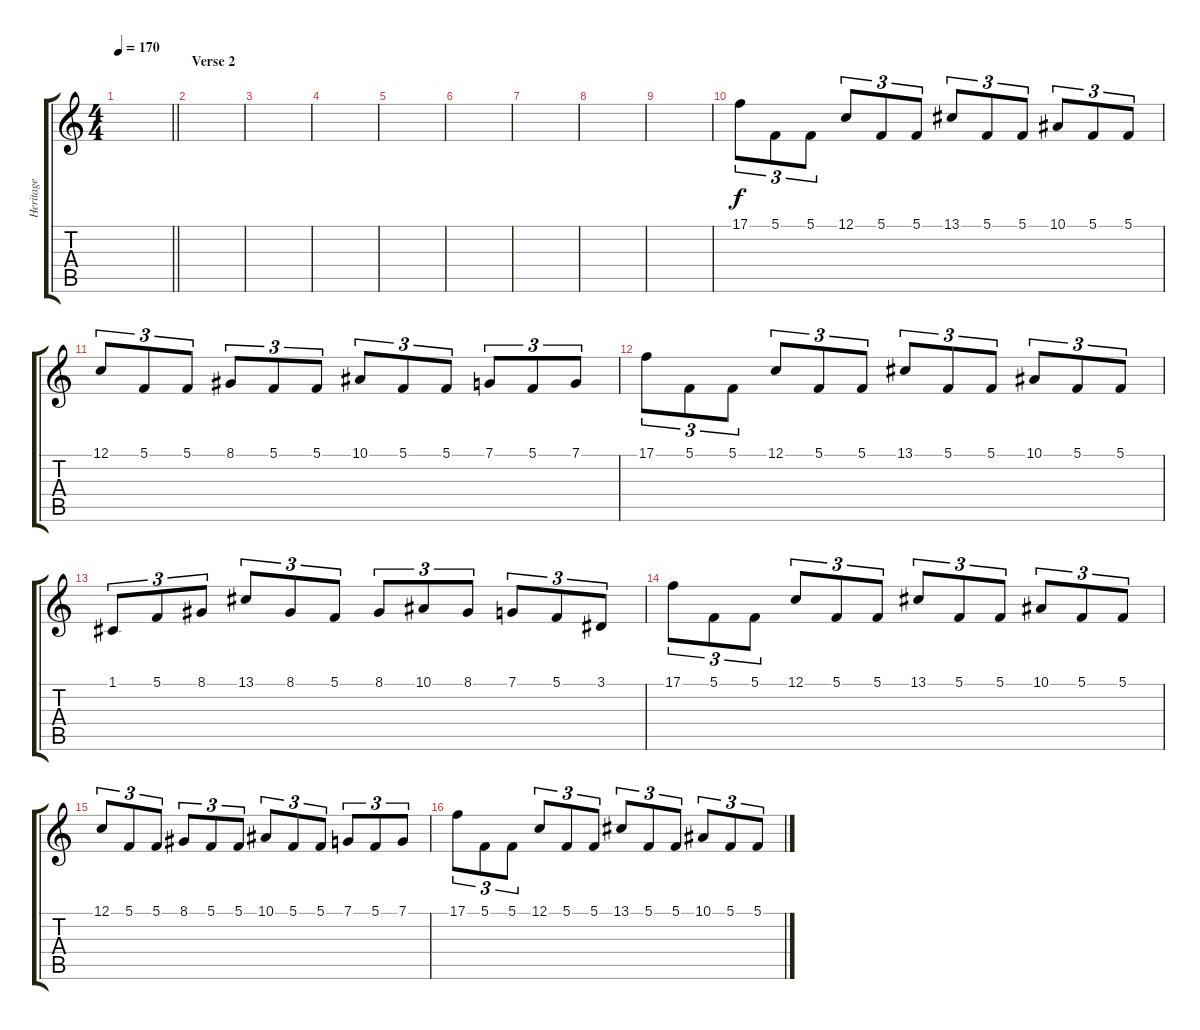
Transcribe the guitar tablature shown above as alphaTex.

\track ("Heritage" "Heritage") {instrument shamisen}
\staff {score tabs}
\tuning (C4 G3 Eb3 Bb2 F2 C2) {hide}
\ts (4 4)
\tempo 170
\clef g2
\barLineRight lightlight
\ks c
|
\section ("" "Verse 2")
|
|
|
|
|
|
|
|
17.1.8{tu (3 2)} 5.1.8{tu (3 2)} 5.1.8{tu (3 2)} 12.1.8{tu (3 2)} 5.1.8{tu (3 2)} 5.1.8{tu (3 2)} 13.1.8{tu (3 2)} 5.1.8{tu (3 2)} 5.1.8{tu (3 2)} 10.1.8{tu (3 2)} 5.1.8{tu (3 2)} 5.1.8{tu (3 2)} |
12.1.8{tu (3 2)} 5.1.8{tu (3 2)} 5.1.8{tu (3 2)} 8.1.8{tu (3 2)} 5.1.8{tu (3 2)} 5.1.8{tu (3 2)} 10.1.8{tu (3 2)} 5.1.8{tu (3 2)} 5.1.8{tu (3 2)} 7.1.8{tu (3 2)} 5.1.8{tu (3 2)} 7.1.8{tu (3 2)} |
17.1.8{tu (3 2)} 5.1.8{tu (3 2)} 5.1.8{tu (3 2)} 12.1.8{tu (3 2)} 5.1.8{tu (3 2)} 5.1.8{tu (3 2)} 13.1.8{tu (3 2)} 5.1.8{tu (3 2)} 5.1.8{tu (3 2)} 10.1.8{tu (3 2)} 5.1.8{tu (3 2)} 5.1.8{tu (3 2)} |
1.1.8{tu (3 2)} 5.1.8{tu (3 2)} 8.1.8{tu (3 2)} 13.1.8{tu (3 2)} 8.1.8{tu (3 2)} 5.1.8{tu (3 2)} 8.1.8{tu (3 2)} 10.1.8{tu (3 2)} 8.1.8{tu (3 2)} 7.1.8{tu (3 2)} 5.1.8{tu (3 2)} 3.1.8{tu (3 2)} |
17.1.8{tu (3 2)} 5.1.8{tu (3 2)} 5.1.8{tu (3 2)} 12.1.8{tu (3 2)} 5.1.8{tu (3 2)} 5.1.8{tu (3 2)} 13.1.8{tu (3 2)} 5.1.8{tu (3 2)} 5.1.8{tu (3 2)} 10.1.8{tu (3 2)} 5.1.8{tu (3 2)} 5.1.8{tu (3 2)} |
12.1.8{tu (3 2)} 5.1.8{tu (3 2)} 5.1.8{tu (3 2)} 8.1.8{tu (3 2)} 5.1.8{tu (3 2)} 5.1.8{tu (3 2)} 10.1.8{tu (3 2)} 5.1.8{tu (3 2)} 5.1.8{tu (3 2)} 7.1.8{tu (3 2)} 5.1.8{tu (3 2)} 7.1.8{tu (3 2)} |
17.1.8{tu (3 2)} 5.1.8{tu (3 2)} 5.1.8{tu (3 2)} 12.1.8{tu (3 2)} 5.1.8{tu (3 2)} 5.1.8{tu (3 2)} 13.1.8{tu (3 2)} 5.1.8{tu (3 2)} 5.1.8{tu (3 2)} 10.1.8{tu (3 2)} 5.1.8{tu (3 2)} 5.1.8{tu (3 2)}
